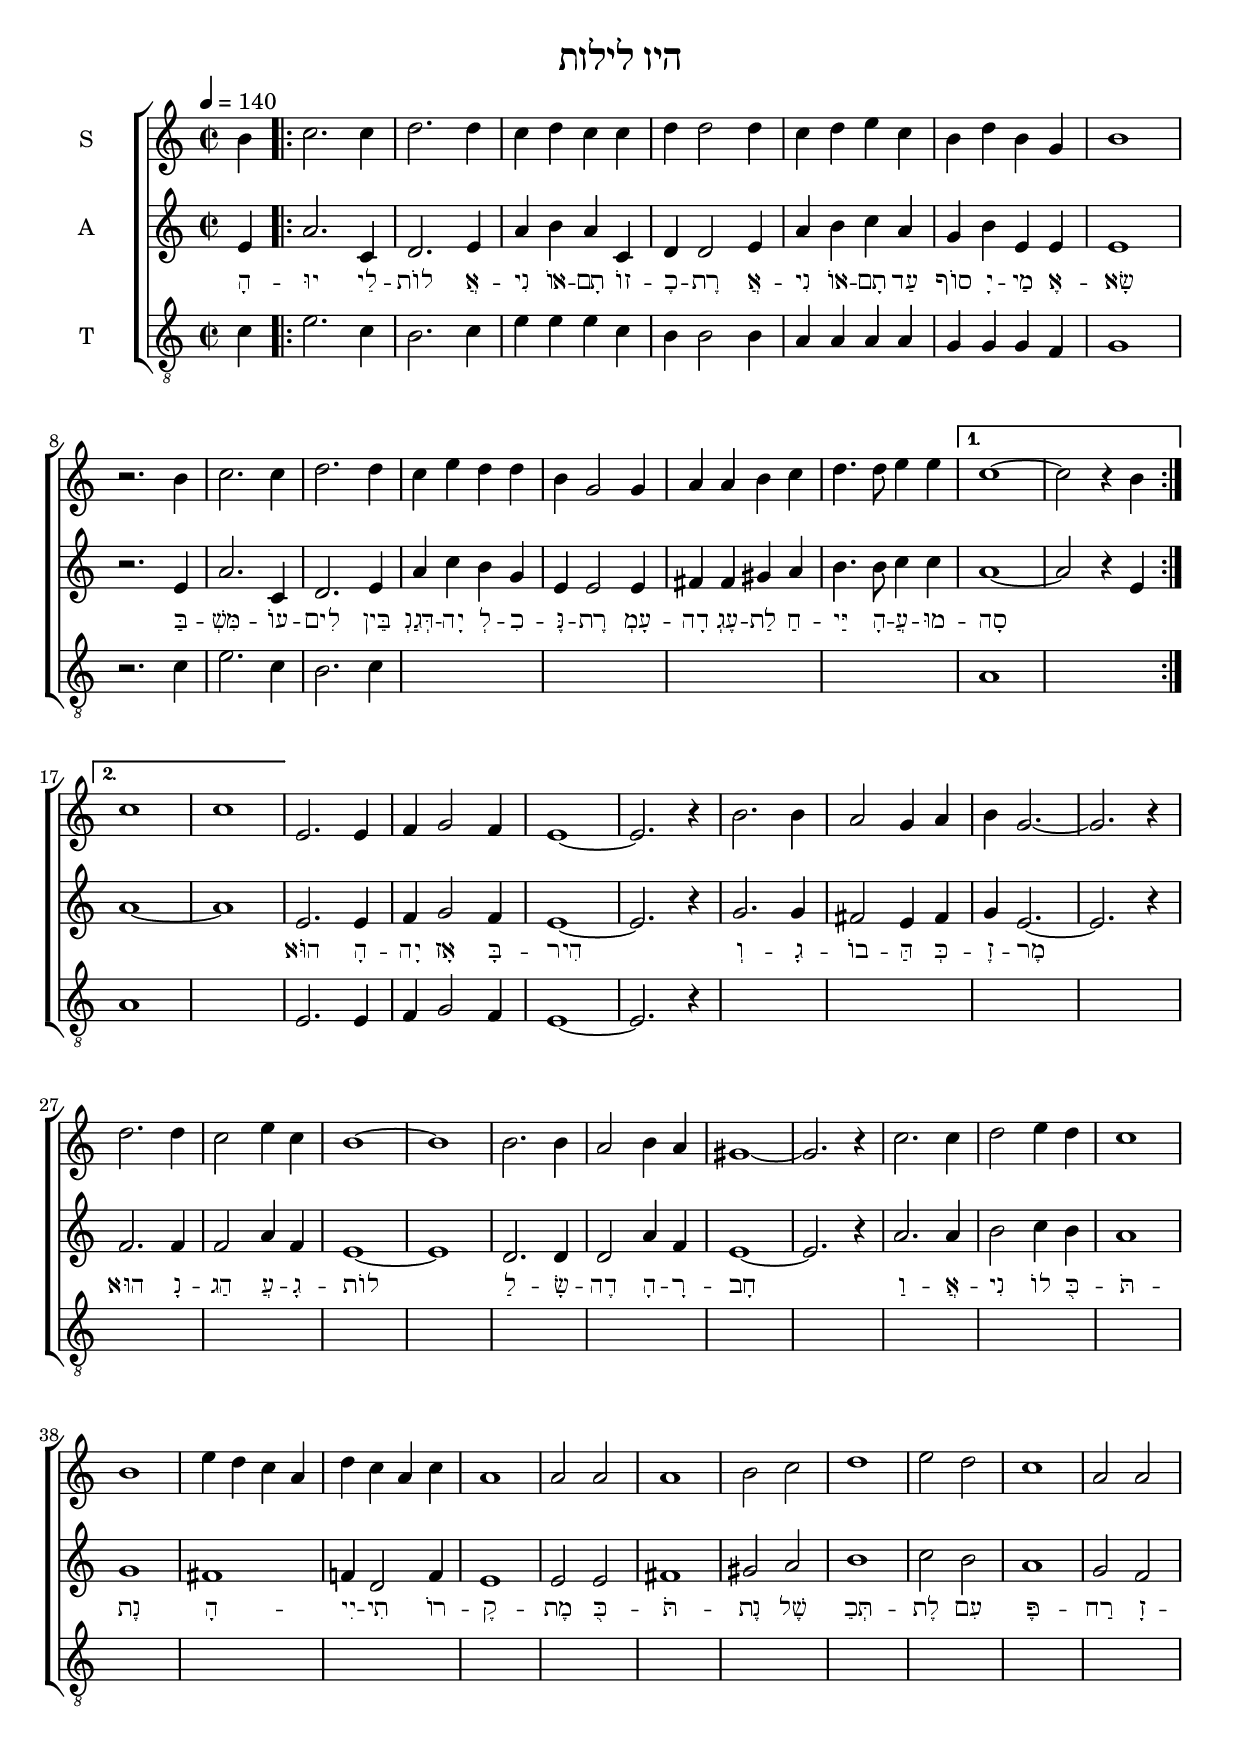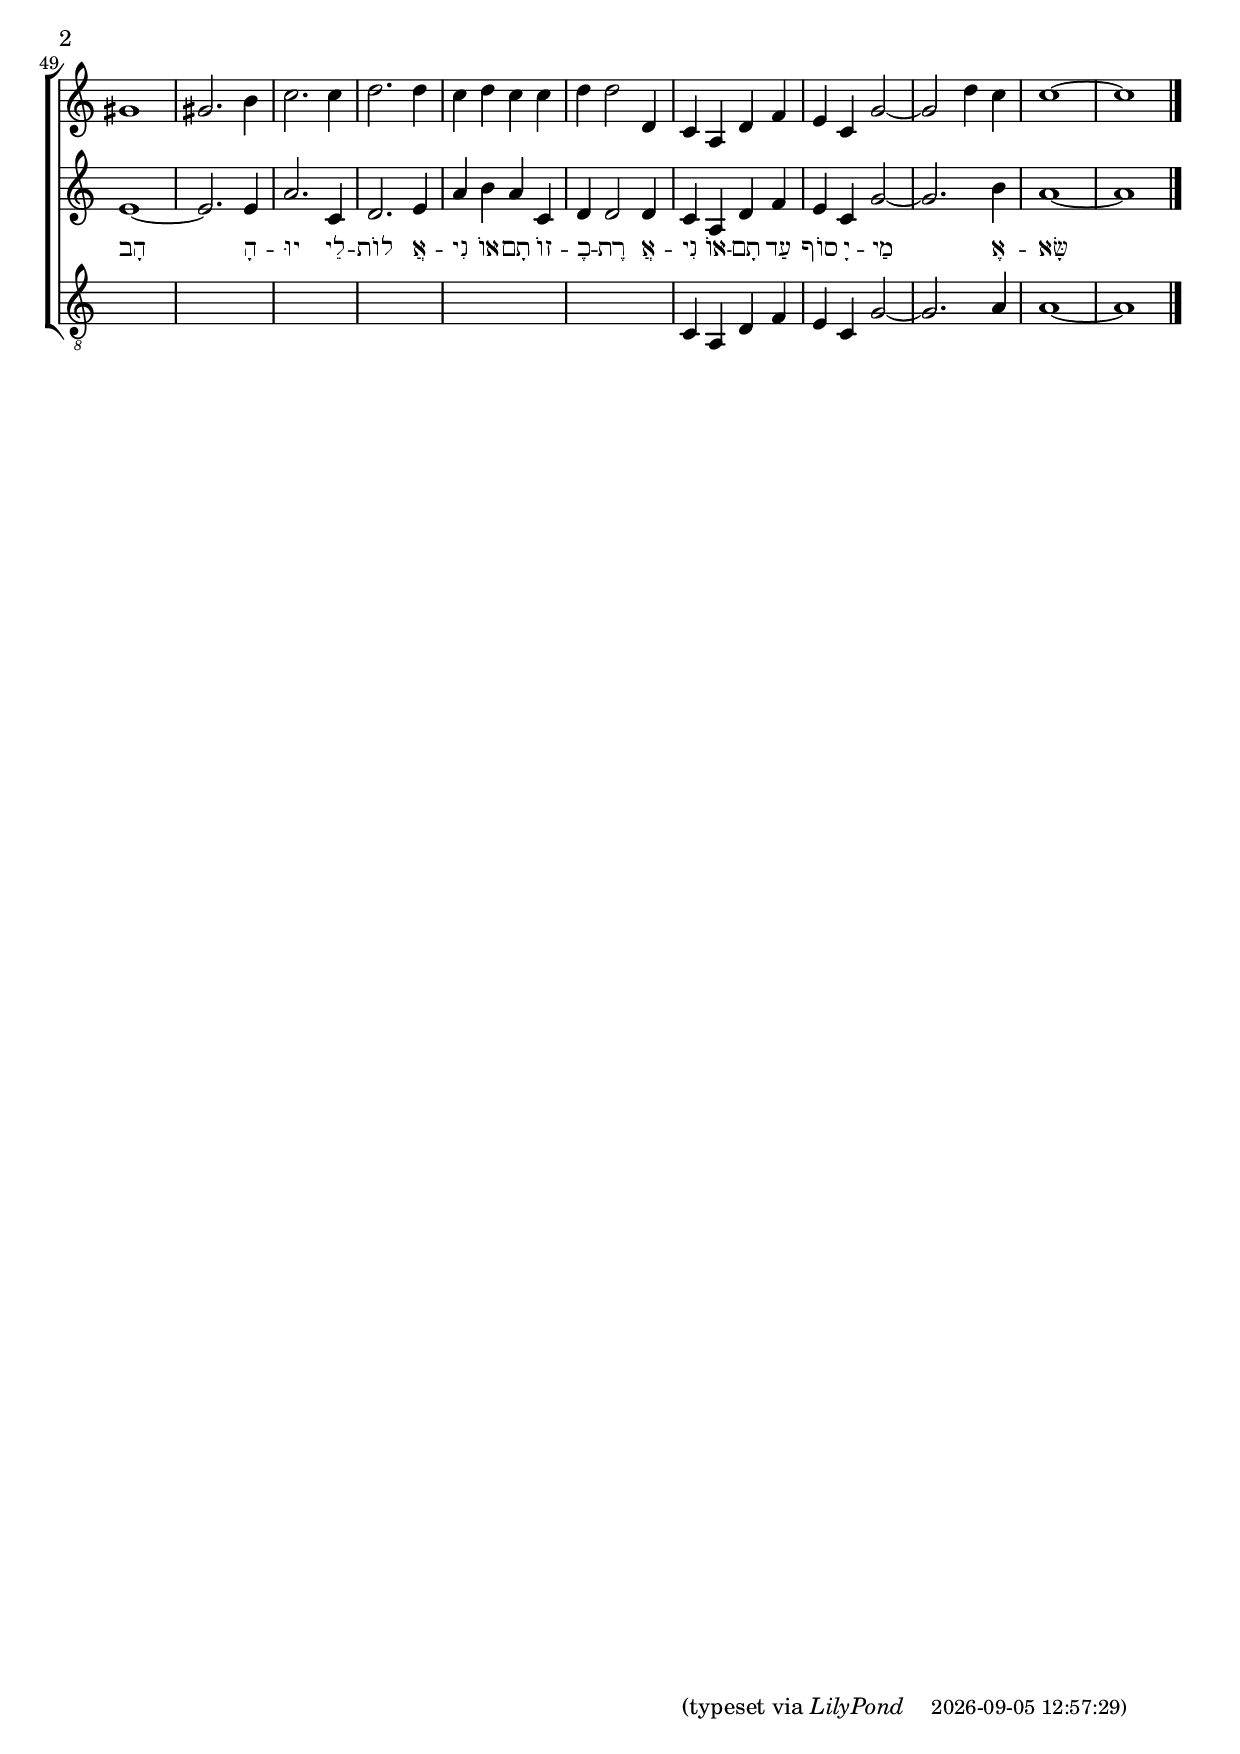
\version "2.22.1"
\include "english.ly"

% #(set-global-staff-size 19.0)

global = {
  \key a \minor
  \time 2/2
  \tempo 4 = 140
}

hsecondlyrics = \lyricmode {


וְ -- הוּא נִ -- גַּשׁ שִׁמְ -- עִי אֵ -- לַי קְטַ -- נְטֹ -- נֶת
אֲ -- נִי בָּ -- נִי -- תִי בַּ -- יִת לְ -- שִׁבְ -- תֵּךְ
אַתְּ תִּרְ -- קְ -- מִי בָּ -- עֶ -- רֶב לִי כֻּ -- תֹּ -- נֶת
אֲ -- נִי אֶנְ -- הַג בַּ -- יּוֹם אֶת עֶגְ -- לָ -- תֵךְ

% LTR
}


hlyrics = \lyricmode {

% RTL

הָ -- יוּ לֵי -- לוֹת  אֲ -- נִי אוֹ -- תָם זוֹ -- כֶ -- רֶת
אֲ -- נִי אוֹ -- תָם עַד סוֹף יָ -- מַי אֶ -- שָּׂא
בַּ -- מִּשְׁ -- עוֹ -- לִים בֵּין דְּגַנְ -- יָה לְ -- כִ -- נֶּ -- רֶת
עָמְ -- דָה עֶגְ -- לַת חַ -- יַּי הָ -- עֲ -- מוּ -- סָה

_ _

הוֹּא הָ -- יָה אָז בָּ -- הִיר וְ -- גָ -- בוֹ -- הַּ כְּ -- זֶ -- מֶר
הוּא נָ -- הַג עֲ -- גָ -- לוֹת לַ -- שָּׂ -- דֶה הָ -- רָ -- חָב
וַ -- אֲ -- נִי לוֹ כֻּ -- תֹּ -- נֶת הָ -- יִי -- תִי רוֹ -- קֶ -- מֶת
כֻּ -- תֹּ -- נֶת שֶׁל תְּכֵ -- לֶת עִם פֶּ -- רַח זָ -- הָב

הָ -- יוּ לֵי -- לוֹת אֲ -- נִי אוֹ -- תָם זוֹ -- כֶ -- רֶת
אֲ -- נִי אוֹ -- תָם עַד סוֹף יָ -- מַי אֶ -- שָֹּא



% LTR
}


sopMusic = \relative c' {
  \partial 4 b'4 |
  \repeat volta 2 {
  c2. c4 |
  d2. d4 |
  c4 d c c |
  d4 d2 d4 |
  c d e c |
  b4 d b g |
  b1 |
  r2. b4 |
  c2. c4 |
  d2. d4 |
  c e d d |
  b g2 g4 |
  a4 a b c |
  d4. d8 e4 e |
  }  
  \alternative {
    % \volta 1 
    {
      c1~ |
      c2 r4 b4 |
    }
\break
    % \volta 2 
    {
      c1~ |
      c1  |
    }
  }
  c1 |
  c1 |
  % hu haya
  e,2. e4 |
  f4 g2 f4 |
  e1~ |
  e2. r4 |
  % veGavoha
  b'2. b4 |
  a2 g4 a |
  % zemer
  b4 g2.~ |
  g2. r4 |
\break
  d'2. d4 |
  c2 e4 c4 |
  b1~ |
  b1
  % lasade
  b2. b4 |
  a2 b4 a4 |
  gs1~ |
  gs2. r4 |
  % vaani
  c2. c4 |
  d2 e4 d |
  c1 |
  b1 |
  % hayiti
  e4 d c a |
  d c a c |
  a1 |
  a2 a2 |
  % ...tonet
  a1 |
  b2 c2 |
  d1 |
  e2 d2 |
  c1 |
  a2 a2 |
  gs1 |
  gs2. b4 | % ... ha
  % yu
  c2. c4 |
  d2. d4 |
  c4 d c c |
  d4 d2 d,4 |
  % ani ad sof yamay
  c4 a d f |
  e c g'2~ |
  g2 d'4 c4 |
  c1~ |
  c1 \bar "|."
}

altMusic = \relative c' {
  \partial 4 e4 |
  \repeat volta 2 {
  a2. c,4 |
  d2. e4 |
  a4 b a c, |
  d d2 e4 |
  a b c a |
  g b e, e |
  e1 |
  r2. e4 |
  a2. c,4 |
  d2. e4 |
  a4 c b g |
  e e2 e4 |
  fs fs gs a |
  b4. b8 c4 c |
  }
  \alternative {
    % \volta 1 
    {
      a1~ |
      a2 r4 e4 |
    }
    % \volta 2 
    {
      a1~ |
      a1  |
    }
  }
  % }
  e2. e4 |
  f4 g2 f4 |
  e1~ |
  e2. r4 |
  % veGavoha
  g2. g4 |
  fs2 e4 fs4 |
  % zemer
  g4 e2.~ |
  e2. r4 |
  f2. f4 |
  f2 a4 f4 |
  e1~ |
  e1 
  % basade
  d2. d4 |
  d2 a'4 f4 |
  e1~ |
  e2. r4 |
  % vaani
  a2. a4 |
  b2 c4 b |
  a1 |
  g1 |
  % hayiti
  fs1 |
  f!4 d2 f4 |
  e1 |
  e2 e2 |
  fs1
  gs2 a |
  b1 |
  c2 b2 |
  a1 |
  g2 f2 |
  e1~ |
  e2. e4 |
  a2. c,4 |
  d2. e4 |
  a4 b a c, |
  d d2 d4 |
  % ani ad sof yamay
  c4 a d f |
  e c g'2~ |
  g2. b4 |
  a1~ |
  a1 \bar "|."

    
}

tenMusic = \relative c {
  \partial 4 c'4 |
  \repeat volta 2 {
  e2. c4 |
  b2. c4 |
  e e e c  |
  b4 b2 b4 |
  a a a a |
  g g g f |
  g1 |
  r2. c4 |
  e2. c4 |
  b2. c4 |
  s1 |
  s1 |
  s1 |
  s1 |
  }
  \alternative {
    % \volta 1 
    {
      a1 |
      s1 |
    }
    % \volta 2 
    {
      a1 |
      s1  |
    }
  }
  % }
  % hu haya
  e2. e4 |
  f4 g2 f4 |
  e1~ |
  e2. r4 |
  s1 |
  s1 |
  s1 |
  s1 |
  s1 |
  s1 |
  s1 |
  s1 |
  s1 |
  s1 |
  s1 |
  s1 |
  s1 |
  s1 |
  s1 |
  s1 |
  s1 |
  s1 |
  s1 |
  s1 |
  s1 |
  s1 |
  s1 |
  s1 |
  s1 |
  s1 |
  s1 |
  s1 |
  s1 |
  s1 |
  s1 |
  s1 |
  % ani ad sof yamay
  c4 a d f |
  e c g'2~ |
  g2. a4 |
  a1~ |
  a1 \bar "|."
}

\header {
  title = "היו לילות"
  pdfauthor = "yotam.medini@gmail.com"
}

\paper{
  #(set-paper-size "a4")

  system-system-spacing.basic-distance = #16
  % system-distance = 5mm
  score-system-spacing =
    #'((basic-distance . 12)
      (minimum-distance . 8)
      (padding . 1)
      (stretchability . 12))

  oddFooterMarkup = \markup {
      \hspace #60
      \on-the-fly #last-page { (typeset via \italic "LilyPond"
      \small \typewriter
      \hspace #2
      \small
      \simple #(strftime "%Y-%m-%d %H:%M:%S)" (localtime (current-time)))
      }
  }
  evenFooterMarkup = \oddFooterMarkup
}

theMusic = {
  <<
    \new ChoirStaff <<

      \new Staff = "sop" <<
	\set Staff.midiInstrument = #"flute"
        \set Staff.midiMinimumVolume = #0.9
        \set Staff.midiMaximumVolume = #0.95
        \new Voice = "sopranos" {
          \set Staff.instrumentName = "S"
          <<
             % \stemUp
               \global \sopMusic
          >>
        }
      >>

      \new Staff = "alt" <<
        \set Staff.midiMinimumVolume = #0.9
        \set Staff.midiMaximumVolume = #0.95
	\set Staff.midiInstrument = #"oboe"
        \new Voice = "altos" {
          \set Staff.instrumentName = "A"
          <<
             % \stemUp
               \global \altMusic
          >>
        }
      >>

      \new Lyrics = "hlyrics" {
      \context Lyrics = "hlyrics"
        \lyricsto "altos" {
          \hlyrics
        }
      }

      \new Staff = "ten" <<
	\set Staff.midiInstrument = #"cello"
        \clef "G_8"
        \new Voice = "tenors" {
          \set Staff.instrumentName = "T"
          <<
               \global \tenMusic
          >>
        }
      >>
    >>
  >>
}

\score {
  \theMusic
  \header { }

  \layout {
    % $(layout-set-staff-size 17)
    % \override LyricText #'font-size = #1.81
    % ragged-right = ##t
  }

}


%% MIDI SCORE
\score {
    \unfoldRepeats { 
        \theMusic
    }
    \midi { 
      midiMinimumVolume = #0.8
      midiMaximumVolume = #0.9
    }
}